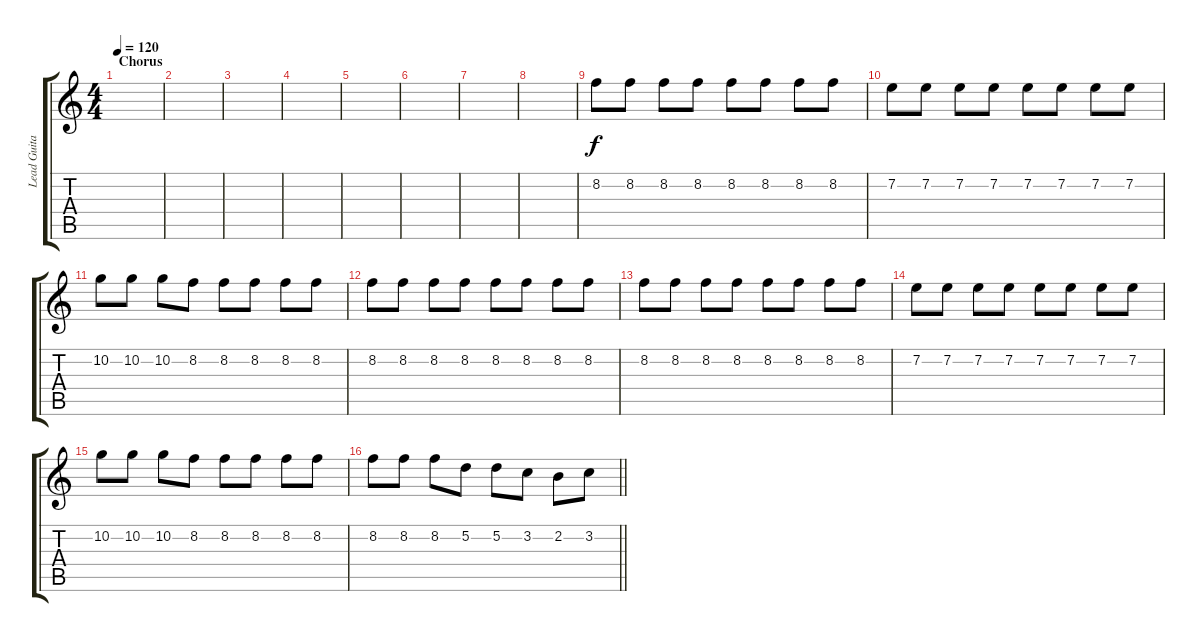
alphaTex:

\track ("Lead Guitar 2" "Lead Guita") {instrument overdrivenguitar}
\staff {score tabs}
\tuning (D4 A3 F3 C3 G2 D2) {hide}
\ts (4 4)
\section ("" "Chorus")
\tempo 120
\clef g2
\ks c
|
|
|
|
|
|
|
|
8.2.8{volume 8} 8.2.8 8.2.8 8.2.8 8.2.8 8.2.8 8.2.8 8.2.8 |
7.2.8 7.2.8 7.2.8 7.2.8 7.2.8 7.2.8 7.2.8 7.2.8 |
10.2.8 10.2.8 10.2.8 8.2.8 8.2.8 8.2.8 8.2.8 8.2.8 |
8.2.8 8.2.8 8.2.8 8.2.8 8.2.8 8.2.8 8.2.8 8.2.8 |
8.2.8 8.2.8 8.2.8 8.2.8 8.2.8 8.2.8 8.2.8 8.2.8 |
7.2.8 7.2.8 7.2.8 7.2.8 7.2.8 7.2.8 7.2.8 7.2.8 |
10.2.8 10.2.8 10.2.8 8.2.8 8.2.8 8.2.8 8.2.8 8.2.8 |
\barLineRight lightlight
8.2.8 8.2.8 8.2.8 5.2.8 5.2.8 3.2.8 2.2.8 3.2.8
